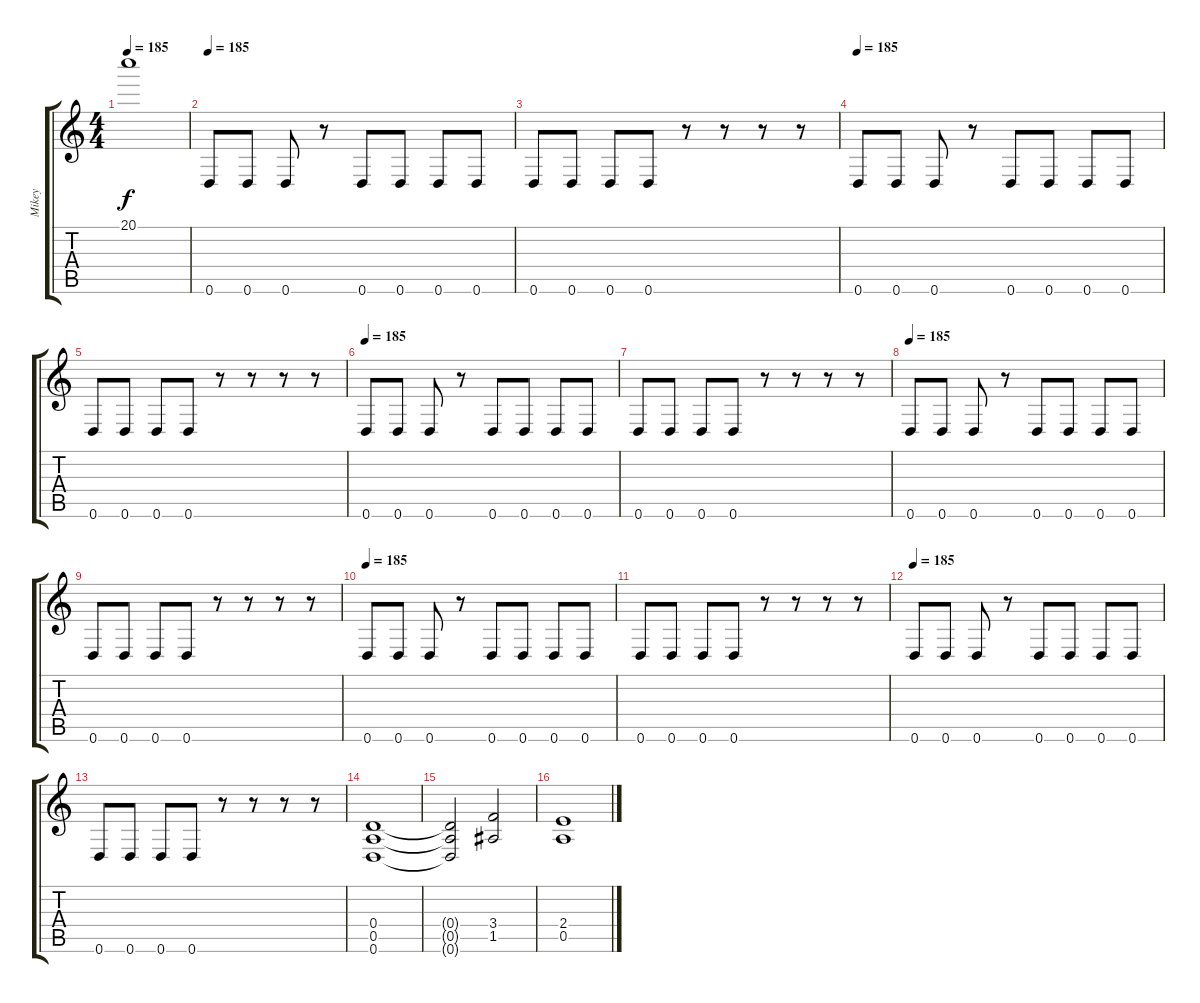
\track ("Mikey" "Mikey") {instrument overdrivenguitar}
\staff {score tabs}
\tuning (E4 B3 G3 D3 A2 D2) {hide}
\ts (4 4)
\tempo 185
\clef g2
\ks c
20.1{t}.1{dy f} |
\tempo 185
0.6.8 0.6.8 0.6.8 r.8 0.6.8 0.6.8 0.6.8 0.6.8 |
0.6.8 0.6.8 0.6.8 0.6.8 r.8 r.8 r.8 r.8 |
\tempo 185
0.6.8 0.6.8 0.6.8 r.8 0.6.8 0.6.8 0.6.8 0.6.8 |
0.6.8 0.6.8 0.6.8 0.6.8 r.8 r.8 r.8 r.8 |
\tempo 185
0.6.8 0.6.8 0.6.8 r.8 0.6.8 0.6.8 0.6.8 0.6.8 |
0.6.8 0.6.8 0.6.8 0.6.8 r.8 r.8 r.8 r.8 |
\tempo 185
0.6.8 0.6.8 0.6.8 r.8 0.6.8 0.6.8 0.6.8 0.6.8 |
0.6.8 0.6.8 0.6.8 0.6.8 r.8 r.8 r.8 r.8 |
\tempo 185
0.6.8 0.6.8 0.6.8 r.8 0.6.8 0.6.8 0.6.8 0.6.8 |
0.6.8 0.6.8 0.6.8 0.6.8 r.8 r.8 r.8 r.8 |
\tempo 185
0.6.8 0.6.8 0.6.8 r.8 0.6.8 0.6.8 0.6.8 0.6.8 |
0.6.8 0.6.8 0.6.8 0.6.8 r.8 r.8 r.8 r.8 |
(0.4 0.5 0.6).1 |
(0.4{t} 0.5{t} 0.6{t}).2 (3.4 1.5).2 |
(2.4 0.5).1
